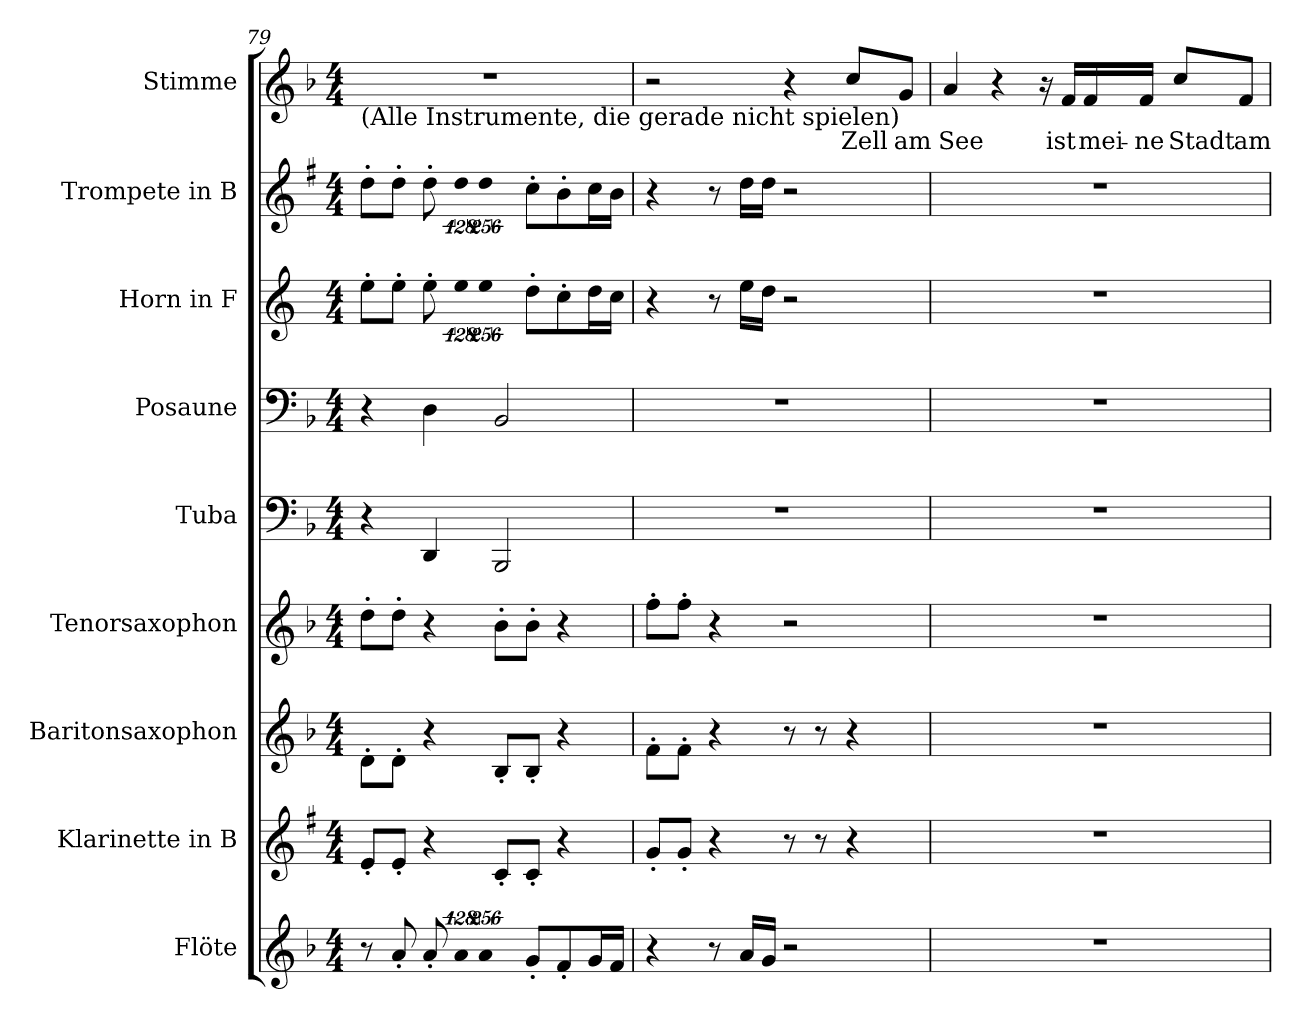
**kern	**kern	**kern	**kern	**kern	**kern	**kern	**kern	**kern	**text
*part9	*part8	*part7	*part6	*part5	*part4	*part3	*part2	*part1	*part1
*staff9	*staff8	*staff7	*staff6	*staff5	*staff4	*staff3	*staff2	*staff1	*staff1
*I"Flöte	*I"Klarinette in B	*I"Baritonsaxophon	*I"Tenorsaxophon	*I"Tuba	*I"Posaune	*I"Horn in F	*I"Trompete in B	*I"Stimme	*
*I'Fl.	*I'Kl.	*I'Bar. Sax.	*I'Ten. Sax.	*I'Tuba	*I'Pos.	*I'Hn.	*I'Trp.	*	*
*clefG2	*clefG2	*clefG2	*clefG2	*clefF4	*clefF4	*clefG2	*clefG2	*clefG2	*
*	*ITrd1c2	*ITrd12c21	*ITrd8c14	*	*	*ITrd4c7	*ITrd1c2	*	*
*k[b-]	*k[b-]	*k[b-]	*k[b-]	*k[b-]	*k[b-]	*k[b-]	*k[b-]	*k[b-]	*
*d:	*d:	*d:	*d:	*d:	*d:	*d:	*d:	*d:	*
*M4/4	*M4/4	*M4/4	*M4/4	*M4/4	*M4/4	*M4/4	*M4/4	*M4/4	*
=79	=79	=79	=79	=79	=79	=79	=79	=79	=79
!	!	!	!	!	!	!	!	!LO:TX:b:t=(Alle Instrumente, die gerade nicht spielen)	!
8r	8d'i/L	8D'i\L	8d'i\L	4r	4r	8a'i\L	8cc'i\L	1r	.
8a'i/	8d'i/J	8D'i\J	8d'i\J	.	.	8a'i\J	8cc'i\J	.	.
8a'i/	4r	4r	4r	4DDi/	4Di\	8a'i\	8cc'i\	.	.
!LO:N:vis=8	!	!	!	!	!	!LO:N:vis=8	!LO:N:vis=8	!	!
1024%85ai/	.	.	.	.	.	1024%85ai\	1024%85cci\	.	.
!LO:N:vis=4	!	!	!	!	!	!LO:N:vis=4	!LO:N:vis=4	!	!
1024%171ai/	.	.	.	.	.	1024%171ai\	1024%171cci\	.	.
.	8B-'i/L	8BB-'i/L	8B-'i\L	2BBB-i/	2BB-i/	.	.	.	.
8g'i/L	8B-'i/J	8BB-'i/J	8B-'i\J	.	.	8g'i\L	8b-'i\L	.	.
8f'i/	4r	4r	4r	.	.	8f'i\	8a'i\	.	.
16gi/L	.	.	.	.	.	16gi\L	16b-i\L	.	.
16fi/JJ	.	.	.	.	.	16fi\JJ	16ai\JJ	.	.
=80	=80	=80	=80	=80	=80	=80	=80	=80	=80
4r	8f'i/L	8F'i\L	8f'i\L	1r	1r	4r	4r	2r	.
.	8f'i/J	8F'i\J	8f'i\J	.	.	.	.	.	.
8r	4r	4r	4r	.	.	8r	8r	.	.
16ai/LL	.	.	.	.	.	16ai\LL	16cci\LL	.	.
16gi/JJ	.	.	.	.	.	16gi\JJ	16cci\JJ	.	.
2r	8r	8r	2r	.	.	2r	2r	4r	.
.	8r	8r	.	.	.	.	.	.	.
!	!	!	!	!	!	!	!	!	!LO:LY:b:color=#000000
.	4r	4r	.	.	.	.	.	8cci/L	Zell
!	!	!	!	!	!	!	!	!	!LO:LY:b:color=#000000
.	.	.	.	.	.	.	.	8gi/J	am
!!LO:PB:g=z
=81	=81	=81	=81	=81	=81	=81	=81	=81	=81
!	!	!	!	!	!	!	!	!	!LO:LY:b:color=#000000
1r	1r	1r	1r	1r	1r	1r	1r	4ai/	See
.	.	.	.	.	.	.	.	4r	.
.	.	.	.	.	.	.	.	16r	.
!	!	!	!	!	!	!	!	!	!LO:LY:b:color=#000000
.	.	.	.	.	.	.	.	16fi/LL	ist
!	!	!	!	!	!	!	!	!	!LO:LY:b:color=#000000
.	.	.	.	.	.	.	.	16fi/	mei-
!	!	!	!	!	!	!	!	!	!LO:LY:b:color=#000000
.	.	.	.	.	.	.	.	16fi/JJ	-ne
!	!	!	!	!	!	!	!	!	!LO:LY:b:color=#000000
.	.	.	.	.	.	.	.	8cci/L	Stadt
!	!	!	!	!	!	!	!	!	!LO:LY:b:color=#000000
.	.	.	.	.	.	.	.	8fi/J	am
=	=	=	=	=	=	=	=	=	=
*-	*-	*-	*-	*-	*-	*-	*-	*-	*-
